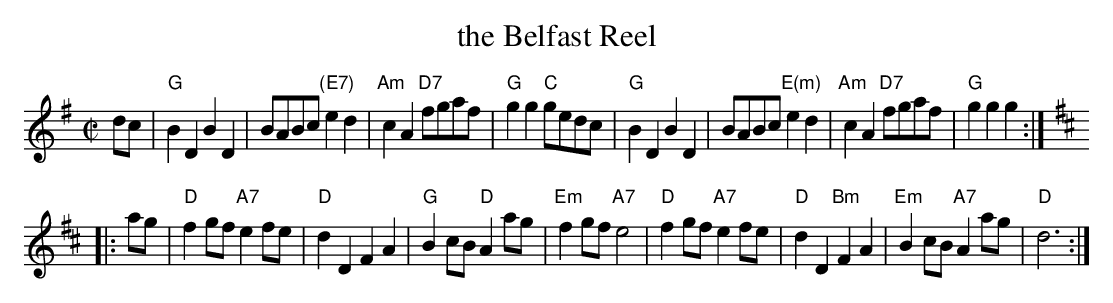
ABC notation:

X:1
T: the Belfast Reel
M: C|
L: 1/8
K: G
dc \
| "G"B2D2 B2D2 | BABc "(E7)"e2d2 | "Am"c2A2 "D7"fgaf | "G"g2g2 "C"gedc \
| "G"B2D2 B2D2 | BABc "E(m)"e2d2 | "Am"c2A2 "D7"fgaf | "G"g2g2 g2 :|
K: D
|: ag \
| "D"f2gf "A7"e2fe | "D"d2D2 F2A2 | "G"B2cB "D"A2ag | "Em"f2gf "A7"e4 \
| "D"f2gf "A7"e2fe | "D"d2D2 "Bm"F2A2 | "Em"B2cB "A7"A2ag | "D"d6 :|
